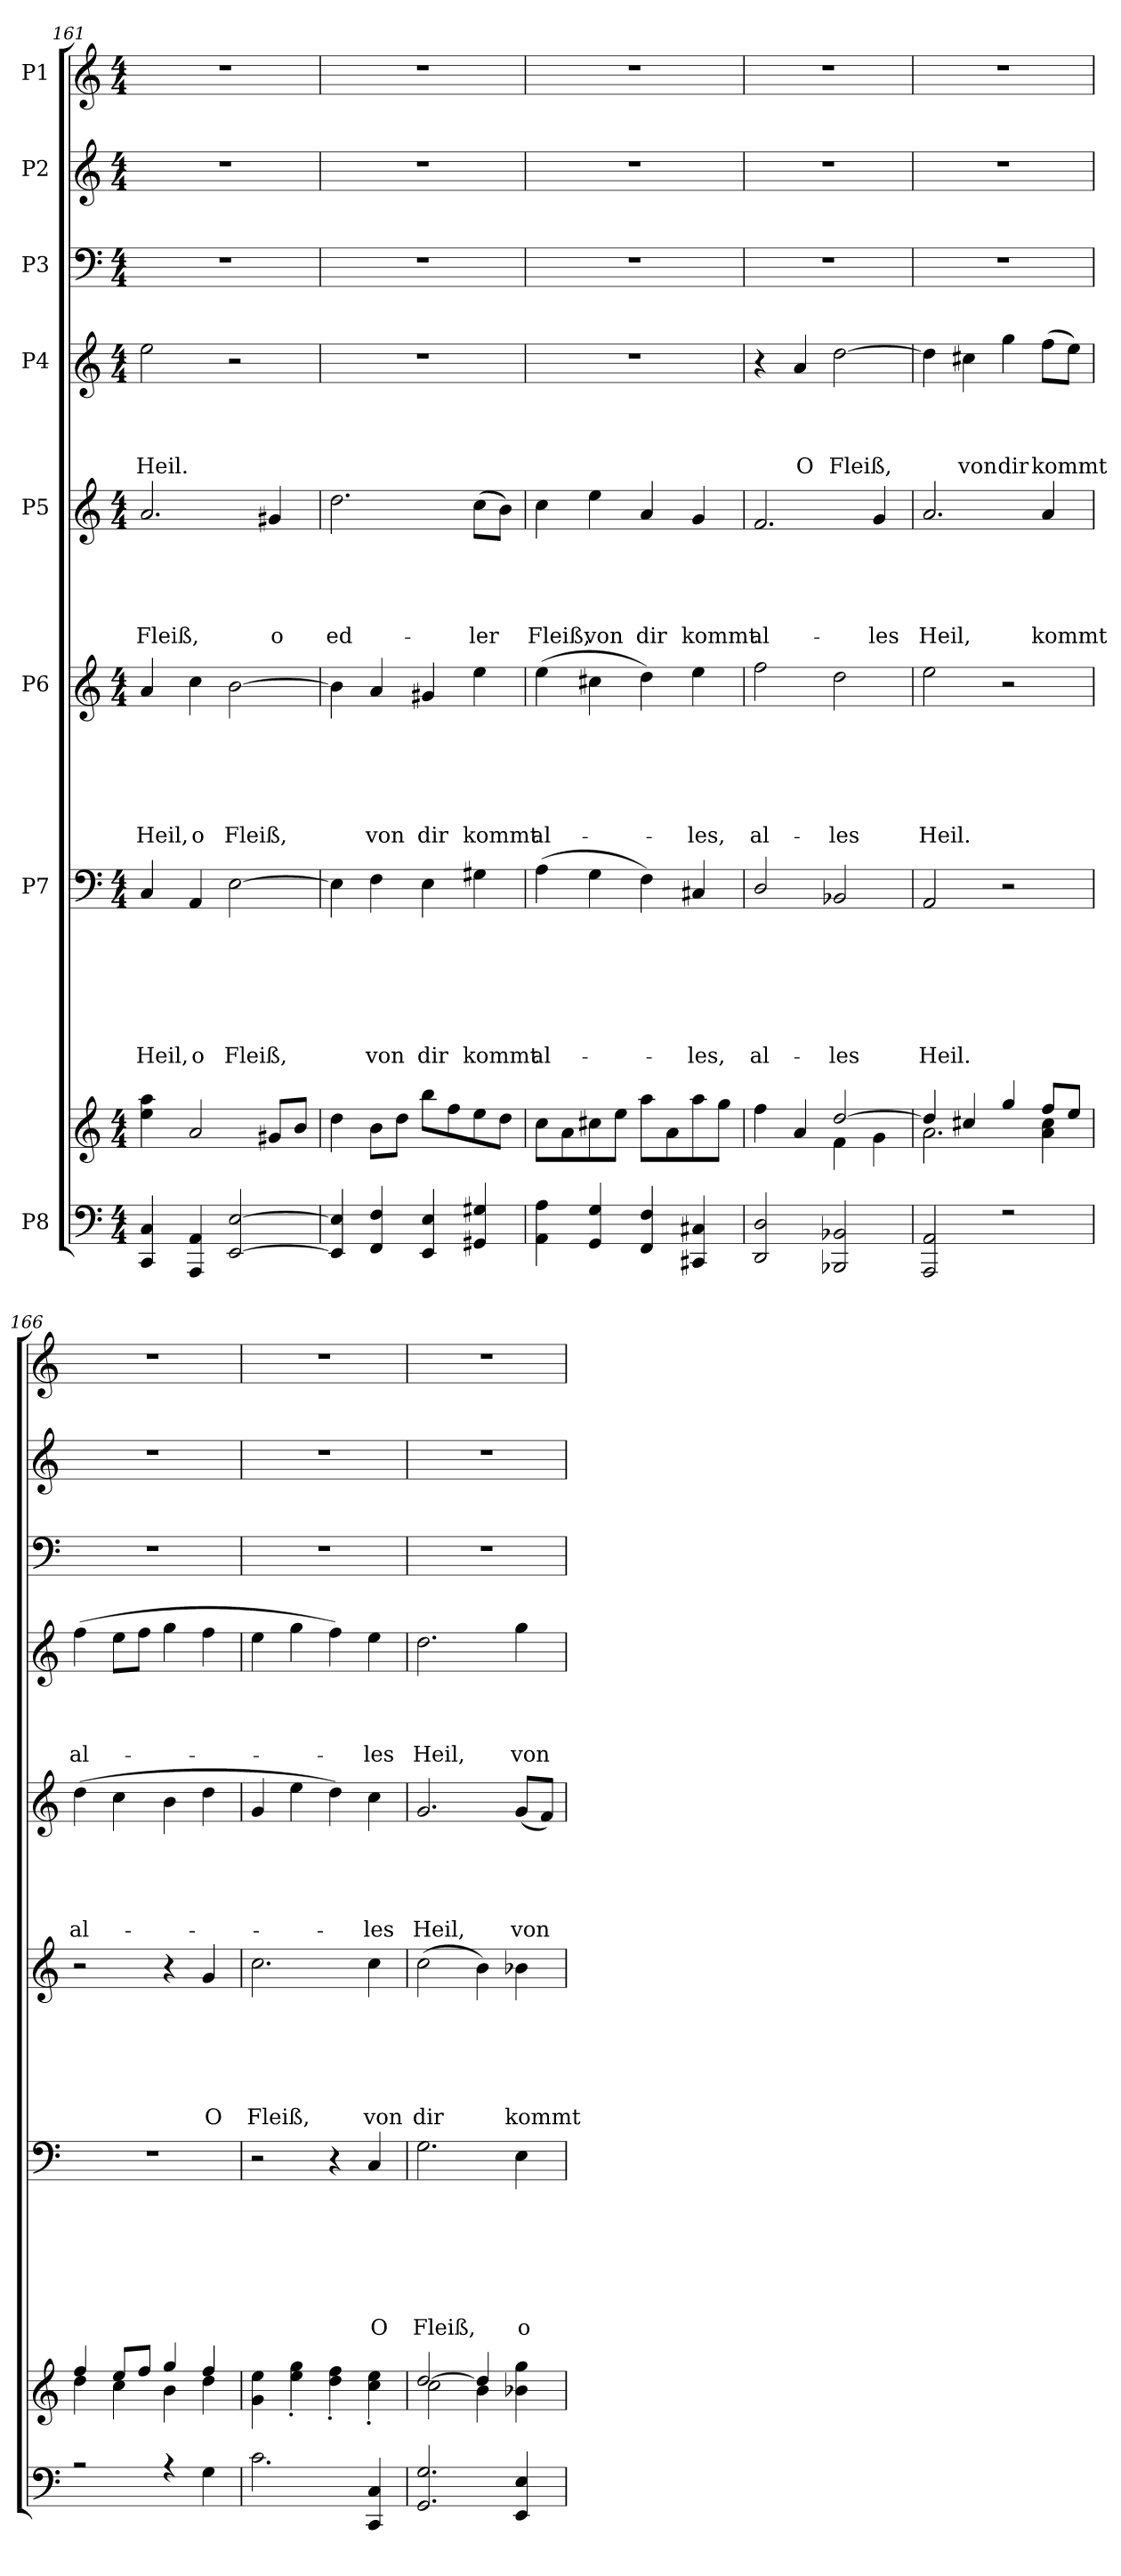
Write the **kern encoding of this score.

**kern	**kern	**kern	**text	**text	**text	**text	**text	**text	**text	**kern	**text	**text	**text	**text	**text	**text	**kern	**text	**text	**text	**text	**text	**kern	**text	**text	**text	**text	**kern	**kern	**kern
*part8	*part8	*part7	*part7	*part7	*part7	*part7	*part7	*part7	*part7	*part6	*part6	*part6	*part6	*part6	*part6	*part6	*part5	*part5	*part5	*part5	*part5	*part5	*part4	*part4	*part4	*part4	*part4	*part3	*part2	*part1
*staff9	*staff8	*staff7	*staff7	*staff7	*staff7	*staff7	*staff7	*staff7	*staff7	*staff6	*staff6	*staff6	*staff6	*staff6	*staff6	*staff6	*staff5	*staff5	*staff5	*staff5	*staff5	*staff5	*staff4	*staff4	*staff4	*staff4	*staff4	*staff3	*staff2	*staff1
*I"P8	*	*I"P7	*	*	*	*	*	*	*	*I"P6	*	*	*	*	*	*	*I"P5	*	*	*	*	*	*I"P4	*	*	*	*	*I"P3	*I"P2	*I"P1
!!LO:PB:g=z
*clefF4	*clefG2	*clefF4	*	*	*	*	*	*	*	*clefG2	*	*	*	*	*	*	*clefG2	*	*	*	*	*	*clefG2	*	*	*	*	*clefF4	*clefG2	*clefG2
*	*	*	*	*	*	*	*	*	*	*ITrd7c12	*	*	*	*	*	*	*	*	*	*	*	*	*	*	*	*	*	*	*ITrd7c12	*
*k[]	*k[]	*k[]	*	*	*	*	*	*	*	*k[]	*	*	*	*	*	*	*k[]	*	*	*	*	*	*k[]	*	*	*	*	*k[]	*k[]	*k[]
*C:	*C:	*C:	*	*	*	*	*	*	*	*C:	*	*	*	*	*	*	*C:	*	*	*	*	*	*C:	*	*	*	*	*C:	*C:	*C:
*M4/4	*M4/4	*M4/4	*	*	*	*	*	*	*	*M4/4	*	*	*	*	*	*	*M4/4	*	*	*	*	*	*M4/4	*	*	*	*	*M4/4	*M4/4	*M4/4
=161	=161	=161	=161	=161	=161	=161	=161	=161	=161	=161	=161	=161	=161	=161	=161	=161	=161	=161	=161	=161	=161	=161	=161	=161	=161	=161	=161	=161	=161	=161
*^	*^	*	*	*	*	*	*	*	*	*	*	*	*	*	*	*	*	*	*	*	*	*	*	*	*	*	*	*	*	*
!	!	!	!	!	!	!	!	!	!	!	!LO:LY:b	!	!	!	!	!	!	!LO:LY:b	!	!	!	!	!	!LO:LY:b	!	!	!	!	!LO:LY:b	!	!	!
4CC/ 4C/	1ryy	1ryy	4ee\ 4aa\	4C/	.	.	.	.	.	.	Heil,	4A/	.	.	.	.	.	Heil,	2.a/	.	.	.	.	Fleiß,	2ee\	.	.	.	Heil.	1r	1r	1r
!	!	!	!	!	!	!	!	!	!	!	!LO:LY:b	!	!	!	!	!	!	!LO:LY:b	!	!	!	!	!	!	!	!	!	!	!	!	!	!
4AAA/ 4AA/	.	.	2a/	4AA/	.	.	.	.	.	.	o	4c\	.	.	.	.	.	o	.	.	.	.	.	.	.	.	.	.	.	.	.	.
!	!	!	!	!	!	!	!	!	!	!	!LO:LY:b	!	!	!	!	!	!	!LO:LY:b	!	!	!	!	!	!	!	!	!	!	!	!	!	!
[<2EE/ [>2E/	.	.	.	[>2E\	.	.	.	.	.	.	Fleiß,	[>2B\	.	.	.	.	.	Fleiß,	.	.	.	.	.	.	2r	.	.	.	.	.	.	.
!	!	!	!	!	!	!	!	!	!	!	!	!	!	!	!	!	!	!	!	!	!	!	!	!LO:LY:b	!	!	!	!	!	!	!	!
.	.	.	8g#X/L	.	.	.	.	.	.	.	.	.	.	.	.	.	.	.	4g#X/	.	.	.	.	o	.	.	.	.	.	.	.	.
.	.	.	8b/J	.	.	.	.	.	.	.	.	.	.	.	.	.	.	.	.	.	.	.	.	.	.	.	.	.	.	.	.	.
=162	=162	=162	=162	=162	=162	=162	=162	=162	=162	=162	=162	=162	=162	=162	=162	=162	=162	=162	=162	=162	=162	=162	=162	=162	=162	=162	=162	=162	=162	=162	=162	=162
!	!	!	!	!	!	!	!	!	!	!	!	!	!	!	!	!	!	!	!	!	!	!	!	!LO:LY:b	!	!	!	!	!	!	!	!
4EE/] 4E/]	1ryy	1ryy	4dd\	4E\]	.	.	.	.	.	.	.	4B\]	.	.	.	.	.	.	2.dd\	.	.	.	.	ed-	1r	.	.	.	.	1r	1r	1r
!	!	!	!	!	!	!	!	!	!	!	!LO:LY:b	!	!	!	!	!	!	!LO:LY:b	!	!	!	!	!	!	!	!	!	!	!	!	!	!
4FF/ 4F/	.	.	8b\L	4F\	.	.	.	.	.	.	von	4A/	.	.	.	.	.	von	.	.	.	.	.	.	.	.	.	.	.	.	.	.
.	.	.	8dd\J	.	.	.	.	.	.	.	.	.	.	.	.	.	.	.	.	.	.	.	.	.	.	.	.	.	.	.	.	.
!	!	!	!	!	!	!	!	!	!	!	!LO:LY:b	!	!	!	!	!	!	!LO:LY:b	!	!	!	!	!	!	!	!	!	!	!	!	!	!
4EE/ 4E/	.	.	8bb\L	4E\	.	.	.	.	.	.	dir	4G#X/	.	.	.	.	.	dir	.	.	.	.	.	.	.	.	.	.	.	.	.	.
.	.	.	8ff\	.	.	.	.	.	.	.	.	.	.	.	.	.	.	.	.	.	.	.	.	.	.	.	.	.	.	.	.	.
!	!	!	!	!	!	!	!	!	!	!	!LO:LY:b	!	!	!	!	!	!	!LO:LY:b	!	!	!	!	!	!LO:LY:b	!	!	!	!	!	!	!	!
4GG#X/ 4G#X/	.	.	8ee\	4G#X\	.	.	.	.	.	.	kommt	4e\	.	.	.	.	.	kommt	(>8cc\L	.	.	.	.	-ler	.	.	.	.	.	.	.	.
.	.	.	8dd\J	.	.	.	.	.	.	.	.	.	.	.	.	.	.	.	8b\J)	.	.	.	.	.	.	.	.	.	.	.	.	.
=163	=163	=163	=163	=163	=163	=163	=163	=163	=163	=163	=163	=163	=163	=163	=163	=163	=163	=163	=163	=163	=163	=163	=163	=163	=163	=163	=163	=163	=163	=163	=163	=163
!	!	!	!	!	!	!	!	!	!	!	!LO:LY:b	!	!	!	!	!	!	!LO:LY:b	!	!	!	!	!	!LO:LY:b	!	!	!	!	!	!	!	!
4AA\ 4A\	1ryy	1ryy	8cc\L	(>4A\	.	.	.	.	.	.	al-	(>4e\	.	.	.	.	.	al-	4cc\	.	.	.	.	Fleiß,	1r	.	.	.	.	1r	1r	1r
.	.	.	8a\	.	.	.	.	.	.	.	.	.	.	.	.	.	.	.	.	.	.	.	.	.	.	.	.	.	.	.	.	.
!	!	!	!	!	!	!	!	!	!	!	!	!	!	!	!	!	!	!	!	!	!	!	!	!LO:LY:b	!	!	!	!	!	!	!	!
4GG/ 4G/	.	.	8cc#X\	4G\	.	.	.	.	.	.	.	4c#X\	.	.	.	.	.	.	4ee\	.	.	.	.	von	.	.	.	.	.	.	.	.
.	.	.	8ee\J	.	.	.	.	.	.	.	.	.	.	.	.	.	.	.	.	.	.	.	.	.	.	.	.	.	.	.	.	.
!	!	!	!	!	!	!	!	!	!	!	!	!	!	!	!	!	!	!	!	!	!	!	!	!LO:LY:b	!	!	!	!	!	!	!	!
4FF/ 4F/	.	.	8aa\L	4F\)	.	.	.	.	.	.	.	4d\)	.	.	.	.	.	.	4a/	.	.	.	.	dir	.	.	.	.	.	.	.	.
.	.	.	8a\	.	.	.	.	.	.	.	.	.	.	.	.	.	.	.	.	.	.	.	.	.	.	.	.	.	.	.	.	.
!	!	!	!	!	!	!	!	!	!	!	!LO:LY:b	!	!	!	!	!	!	!LO:LY:b	!	!	!	!	!	!LO:LY:b	!	!	!	!	!	!	!	!
4CC#X/ 4C#X/	.	.	8aa\	4C#X/	.	.	.	.	.	.	-les,	4e\	.	.	.	.	.	-les,	4g/	.	.	.	.	kommt	.	.	.	.	.	.	.	.
.	.	.	8gg\J	.	.	.	.	.	.	.	.	.	.	.	.	.	.	.	.	.	.	.	.	.	.	.	.	.	.	.	.	.
=164	=164	=164	=164	=164	=164	=164	=164	=164	=164	=164	=164	=164	=164	=164	=164	=164	=164	=164	=164	=164	=164	=164	=164	=164	=164	=164	=164	=164	=164	=164	=164	=164
!	!	!	!	!	!	!	!	!	!	!	!LO:LY:b	!	!	!	!	!	!	!LO:LY:b	!	!	!	!	!	!LO:LY:b	!	!	!	!	!	!	!	!
2DD/ 2D/	1ryy	2ryy	4ff\	2D/	.	.	.	.	.	.	al-	2f\	.	.	.	.	.	al-	2.f/	.	.	.	.	al-	4r	.	.	.	.	1r	1r	1r
!	!	!	!	!	!	!	!	!	!	!	!	!	!	!	!	!	!	!	!	!	!	!	!	!	!	!	!	!	!LO:LY:b	!	!	!
.	.	.	4a/	.	.	.	.	.	.	.	.	.	.	.	.	.	.	.	.	.	.	.	.	.	4a/	.	.	.	O	.	.	.
!	!	!	!	!	!	!	!	!	!	!	!LO:LY:b	!	!	!	!	!	!	!LO:LY:b	!	!	!	!	!	!	!	!	!	!	!LO:LY:b	!	!	!
2BBB-X/ 2BB-X/	.	[>2dd/	4f\	2BB-X/	.	.	.	.	.	.	-les	2d\	.	.	.	.	.	-les	.	.	.	.	.	.	[>2dd\	.	.	.	Fleiß,	.	.	.
!	!	!	!	!	!	!	!	!	!	!	!	!	!	!	!	!	!	!	!	!	!	!	!	!LO:LY:b	!	!	!	!	!	!	!	!
.	.	.	4g\	.	.	.	.	.	.	.	.	.	.	.	.	.	.	.	4g/	.	.	.	.	-les	.	.	.	.	.	.	.	.
=165	=165	=165	=165	=165	=165	=165	=165	=165	=165	=165	=165	=165	=165	=165	=165	=165	=165	=165	=165	=165	=165	=165	=165	=165	=165	=165	=165	=165	=165	=165	=165	=165
!	!	!	!	!	!	!	!	!	!	!	!LO:LY:b	!	!	!	!	!	!	!LO:LY:b	!	!	!	!	!	!LO:LY:b	!	!	!	!	!	!	!	!
2AAA/ 2AA/	1ryy	4dd/]	2.a\	2AA/	.	.	.	.	.	.	Heil.	2e\	.	.	.	.	.	Heil.	2.a/	.	.	.	.	Heil,	4dd\]	.	.	.	.	1r	1r	1r
!	!	!	!	!	!	!	!	!	!	!	!	!	!	!	!	!	!	!	!	!	!	!	!	!	!	!	!	!	!LO:LY:b	!	!	!
.	.	4cc#X/	.	.	.	.	.	.	.	.	.	.	.	.	.	.	.	.	.	.	.	.	.	.	4cc#X\	.	.	.	von	.	.	.
!	!	!	!	!	!	!	!	!	!	!	!	!	!	!	!	!	!	!	!	!	!	!	!	!	!	!	!	!	!LO:LY:b	!	!	!
2r	.	4gg/	.	2r	.	.	.	.	.	.	.	2r	.	.	.	.	.	.	.	.	.	.	.	.	4gg\	.	.	.	dir	.	.	.
!	!	!	!	!	!	!	!	!	!	!	!	!	!	!	!	!	!	!	!	!	!	!	!	!LO:LY:b	!	!	!	!	!LO:LY:b	!	!	!
.	.	8ff/L	4a\ 4cc#i\	.	.	.	.	.	.	.	.	.	.	.	.	.	.	.	4a/	.	.	.	.	kommt	(>8ff\L	.	.	.	kommt	.	.	.
.	.	8ee/J	.	.	.	.	.	.	.	.	.	.	.	.	.	.	.	.	.	.	.	.	.	.	8ee\J)	.	.	.	.	.	.	.
=166	=166	=166	=166	=166	=166	=166	=166	=166	=166	=166	=166	=166	=166	=166	=166	=166	=166	=166	=166	=166	=166	=166	=166	=166	=166	=166	=166	=166	=166	=166	=166	=166
!	!	!	!	!	!	!	!	!	!	!	!	!	!	!	!	!	!	!	!	!	!	!	!	!LO:LY:b	!	!	!	!	!LO:LY:b	!	!	!
2r	1ryy	4dd\	4ff/	1r	.	.	.	.	.	.	.	2r	.	.	.	.	.	.	(<4dd\	.	.	.	.	al-	(>4ff\	.	.	.	al-	1r	1r	1r
.	.	4cc\	8ee/L	.	.	.	.	.	.	.	.	.	.	.	.	.	.	.	4cc\	.	.	.	.	.	8ee\L	.	.	.	.	.	.	.
.	.	.	8ff/J	.	.	.	.	.	.	.	.	.	.	.	.	.	.	.	.	.	.	.	.	.	8ff\J	.	.	.	.	.	.	.
4r	.	4b\	4gg/	.	.	.	.	.	.	.	.	4r	.	.	.	.	.	.	4b\	.	.	.	.	.	4gg\	.	.	.	.	.	.	.
!	!	!	!	!	!	!	!	!	!	!	!	!	!	!	!	!	!	!LO:LY:b	!	!	!	!	!	!	!	!	!	!	!	!	!	!
4G\	.	4dd\	4ff/	.	.	.	.	.	.	.	.	4G/	.	.	.	.	.	O	4dd\	.	.	.	.	.	4ff\	.	.	.	.	.	.	.
!!LO:PB:g=z
=167	=167	=167	=167	=167	=167	=167	=167	=167	=167	=167	=167	=167	=167	=167	=167	=167	=167	=167	=167	=167	=167	=167	=167	=167	=167	=167	=167	=167	=167	=167	=167	=167
!	!	!	!	!	!	!	!	!	!	!	!	!	!	!	!	!	!	!LO:LY:b	!	!	!	!	!	!	!	!	!	!	!	!	!	!
2.c\	1ryy	1ryy	4g\ 4ee\	2r	.	.	.	.	.	.	.	2.c\	.	.	.	.	.	Fleiß,	4g/	.	.	.	.	.	4ee\	.	.	.	.	1r	1r	1r
.	.	.	4ee\'> 4gg\'>	.	.	.	.	.	.	.	.	.	.	.	.	.	.	.	4ee\	.	.	.	.	.	4gg\	.	.	.	.	.	.	.
.	.	.	4dd\'> 4ff\'>	4r	.	.	.	.	.	.	.	.	.	.	.	.	.	.	4dd\)	.	.	.	.	.	4ff\)	.	.	.	.	.	.	.
!	!	!	!	!	!	!	!	!	!	!	!LO:LY:b	!	!	!	!	!	!	!LO:LY:b	!	!	!	!	!	!LO:LY:b	!	!	!	!	!LO:LY:b	!	!	!
4CC/ 4C/	.	.	4cc\'> 4ee\'>	4C/	.	.	.	.	.	.	O	4c\	.	.	.	.	.	von	4cc\	.	.	.	.	-les	4ee\	.	.	.	-les	.	.	.
=168	=168	=168	=168	=168	=168	=168	=168	=168	=168	=168	=168	=168	=168	=168	=168	=168	=168	=168	=168	=168	=168	=168	=168	=168	=168	=168	=168	=168	=168	=168	=168	=168
!	!	!	!	!	!	!	!	!	!	!	!LO:LY:b	!	!	!	!	!	!	!LO:LY:b	!	!	!	!	!	!LO:LY:b	!	!	!	!	!LO:LY:b	!	!	!
2.GG/ 2.G/	1ryy	[>2dd/	2cc\	2.G\	.	.	.	.	.	.	Fleiß,	(>2c\	.	.	.	.	.	dir	2.g/	.	.	.	.	Heil,	2.dd\	.	.	.	Heil,	1r	1r	1r
.	.	4dd/]	4b\	.	.	.	.	.	.	.	.	4B\)	.	.	.	.	.	.	.	.	.	.	.	.	.	.	.	.	.	.	.	.
!	!	!	!	!	!	!	!	!	!	!	!LO:LY:b	!	!	!	!	!	!	!LO:LY:b	!	!	!	!	!	!LO:LY:b	!	!	!	!	!LO:LY:b	!	!	!
4EE/ 4E/	.	4ryy	4b-X\ 4gg\	4E\	.	.	.	.	.	.	o	4B-X\	.	.	.	.	.	kommt	(<8g/L	.	.	.	.	von	4gg\	.	.	.	von	.	.	.
.	.	.	.	.	.	.	.	.	.	.	.	.	.	.	.	.	.	.	8f/J)	.	.	.	.	.	.	.	.	.	.	.	.	.
*v	*v	*	*	*	*	*	*	*	*	*	*	*	*	*	*	*	*	*	*	*	*	*	*	*	*	*	*	*	*	*	*	*
*	*v	*v	*	*	*	*	*	*	*	*	*	*	*	*	*	*	*	*	*	*	*	*	*	*	*	*	*	*	*	*	*
=	=	=	=	=	=	=	=	=	=	=	=	=	=	=	=	=	=	=	=	=	=	=	=	=	=	=	=	=	=	=
*-	*-	*-	*-	*-	*-	*-	*-	*-	*-	*-	*-	*-	*-	*-	*-	*-	*-	*-	*-	*-	*-	*-	*-	*-	*-	*-	*-	*-	*-	*-
